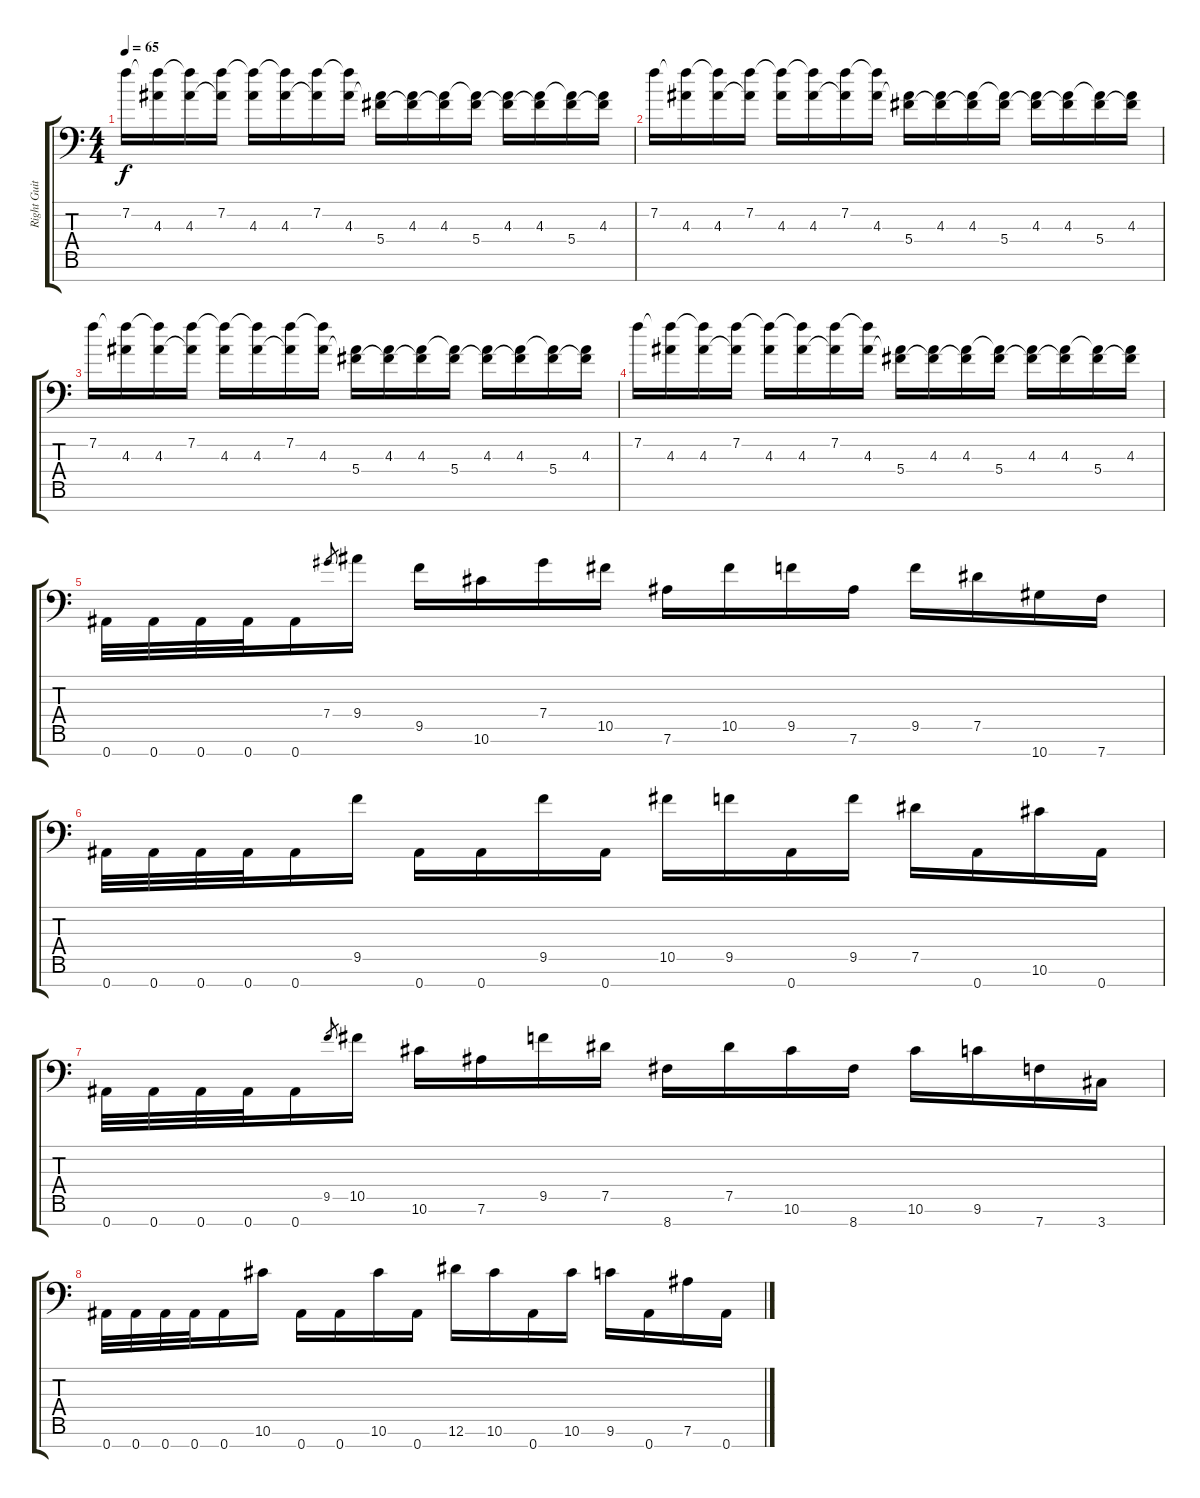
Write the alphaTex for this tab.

\track ("Right Guitar" "Right Guit") {instrument distortionguitar}
\staff {score tabs}
\tuning (Eb4 Bb3 Gb3 Db3 Ab2 Eb2 Bb1) {hide}
\ts (4 4)
\tempo 65
\clef f4
\ks c
7.2.16{dy f} (7.2{t} 4.3).16 (7.2{t} 4.3).16 (7.2 4.3{t}).16 (7.2{t} 4.3).16 (7.2{t} 4.3).16 (7.2 4.3{t}).16 (7.2{t} 4.3).16 (4.3{t} 5.4).16 (4.3 5.4{t}).16 (4.3 5.4{t}).16 (4.3{t} 5.4).16 (4.3 5.4{t}).16 (4.3 5.4{t}).16 (4.3{t} 5.4).16 (4.3 5.4{t}).16 |
7.2.16 (7.2{t} 4.3).16 (7.2{t} 4.3).16 (7.2 4.3{t}).16 (7.2{t} 4.3).16 (7.2{t} 4.3).16 (7.2 4.3{t}).16 (7.2{t} 4.3).16 (4.3{t} 5.4).16 (4.3 5.4{t}).16 (4.3 5.4{t}).16 (4.3{t} 5.4).16 (4.3 5.4{t}).16 (4.3 5.4{t}).16 (4.3{t} 5.4).16 (4.3 5.4{t}).16 |
7.2.16 (7.2{t} 4.3).16 (7.2{t} 4.3).16 (7.2 4.3{t}).16 (7.2{t} 4.3).16 (7.2{t} 4.3).16 (7.2 4.3{t}).16 (7.2{t} 4.3).16 (4.3{t} 5.4).16 (4.3 5.4{t}).16 (4.3 5.4{t}).16 (4.3{t} 5.4).16 (4.3 5.4{t}).16 (4.3 5.4{t}).16 (4.3{t} 5.4).16 (4.3 5.4{t}).16 |
7.2.16 (7.2{t} 4.3).16 (7.2{t} 4.3).16 (7.2 4.3{t}).16 (7.2{t} 4.3).16 (7.2{t} 4.3).16 (7.2 4.3{t}).16 (7.2{t} 4.3).16 (4.3{t} 5.4).16 (4.3 5.4{t}).16 (4.3 5.4{t}).16 (4.3{t} 5.4).16 (4.3 5.4{t}).16 (4.3 5.4{t}).16 (4.3{t} 5.4).16 (4.3 5.4{t}).16 |
0.7.32 0.7.32 0.7.32 0.7.32 0.7.16 7.4.8{gr} 9.4.16 9.5.16 10.6.16 7.4.16 10.5.16 7.6.16 10.5.16 9.5.16 7.6.16 9.5.16 7.5.16 10.7.16 7.7.16 |
0.7.32 0.7.32 0.7.32 0.7.32 0.7.16 9.5.16 0.7.16 0.7.16 9.5.16 0.7.16 10.5.16 9.5.16 0.7.16 9.5.16 7.5.16 0.7.16 10.6.16 0.7.16 |
0.7.32 0.7.32 0.7.32 0.7.32 0.7.16 9.5.8{gr} 10.5.16 10.6.16 7.6.16 9.5.16 7.5.16 8.7.16 7.5.16 10.6.16 8.7.16 10.6.16 9.6.16 7.7.16 3.7.16 |
0.7.32 0.7.32 0.7.32 0.7.32 0.7.16 10.6.16 0.7.16 0.7.16 10.6.16 0.7.16 12.6.16 10.6.16 0.7.16 10.6.16 9.6.16 0.7.16 7.6.16 0.7.16
